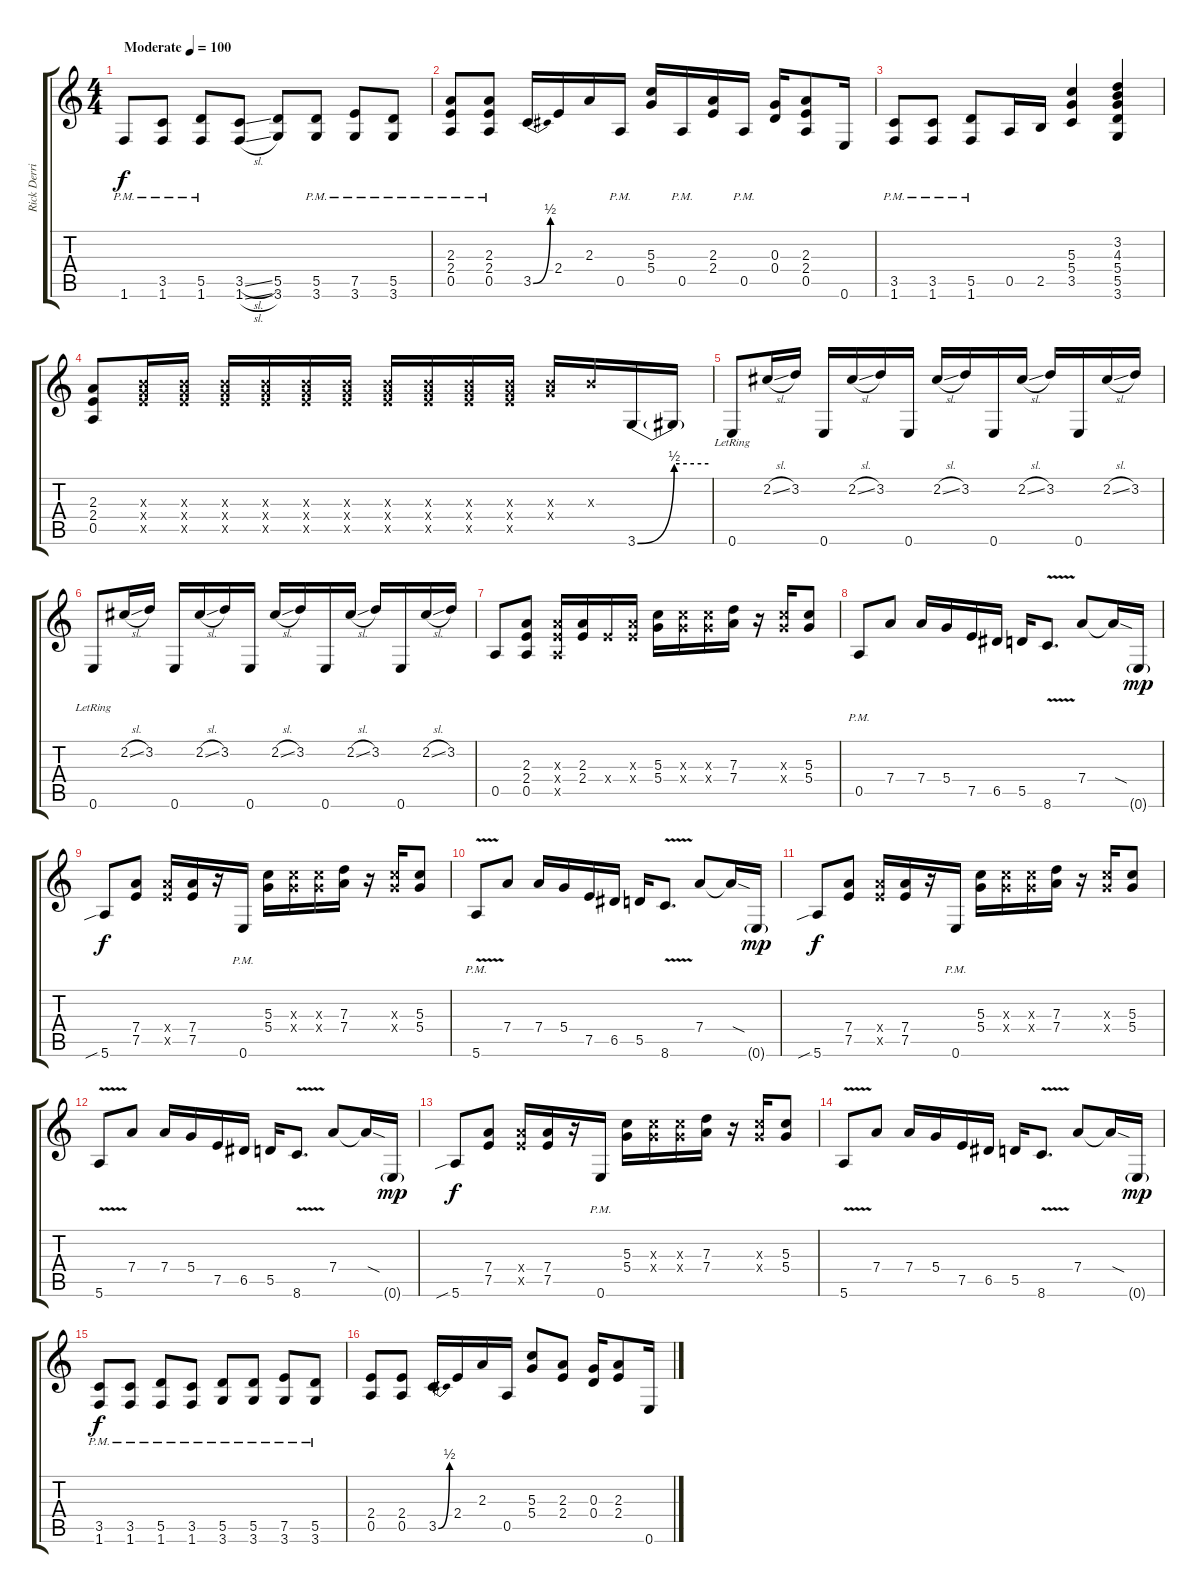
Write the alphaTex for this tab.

\track ("Rick Derringer" "Rick Derri") {instrument distortionguitar}
\staff {score tabs}
\tuning (E4 B3 G3 D3 A2 E2) {hide}
\ts (4 4)
\tempo (100 "Moderate")
\clef g2
\ks c
1.6{pm}.8{dy f instrument distortionguitar} (3.5{pm} 1.6{pm}).8 (5.5{pm} 1.6{pm}).8 (3.5{sl} 1.6{sl}).8 (5.5 3.6).8 (5.5{pm} 3.6{pm}).8 (7.5{pm} 3.6{pm}).8 (5.5{pm} 3.6{pm}).8 |
(2.3{pm} 2.4{pm} 0.5{pm}).8 (2.3{pm} 2.4{pm} 0.5{pm}).8 3.5{be (bend 0 0 60 2)}.16 2.4.16 2.3.16 0.5{pm}.16 (5.3 5.4).16 0.5{pm}.16 (2.3 2.4).16 0.5{pm}.16 (0.3 0.4).16 (2.3 2.4 0.5).8 0.6.16 |
(3.5{pm} 1.6{pm}).8 (3.5{pm} 1.6{pm}).8 (5.5{pm} 1.6{pm}).8 0.5.16 2.5.16 (5.3 5.4 3.5).4 (3.2 4.3 5.4 5.5 3.6).4 |
(2.3 2.4 0.5).8 (4.3{x} 5.4{x} 7.5{x}).16 (4.3{x} 5.4{x} 7.5{x}).16 (4.3{x} 5.4{x} 7.5{x}).16 (4.3{x} 5.4{x} 7.5{x}).16 (4.3{x} 5.4{x} 7.5{x}).16 (4.3{x} 5.4{x} 7.5{x}).16 (4.3{x} 5.4{x} 7.5{x}).16 (4.3{x} 5.4{x} 7.5{x}).16 (4.3{x} 5.4{x} 7.5{x}).16 (4.3{x} 5.4{x} 7.5{x}).16 (4.3{x} 5.4{x}).16 4.3{x}.16 3.6{be (bend 0 0 60 2)}.16 3.6{be (hold 0 2 60 2) t}.16 |
0.6{lr}.8 2.2{sl}.16 3.2.16 0.6.16 2.2{sl}.16 3.2.16 0.6.16 2.2{sl}.16 3.2.16 0.6.16 2.2{sl}.16 3.2.16 0.6.16 2.2{sl}.16 3.2.16 |
0.6{lr}.8 2.2{sl}.16 3.2.16 0.6.16 2.2{sl}.16 3.2.16 0.6.16 2.2{sl}.16 3.2.16 0.6.16 2.2{sl}.16 3.2.16 0.6.16 2.2{sl}.16 3.2.16 |
0.5.8 (2.3 2.4 0.5).8 (2.3{x} 2.4{x} 0.5{x}).16 (2.3 2.4).16 2.4{x}.16 (2.3{x} 2.4{x}).16 (5.3 5.4).16 (5.3{x} 5.4{x}).16 (5.3{x} 5.4{x}).16 (7.3 7.4).16 r.16 (5.3{x} 5.4{x}).16 (5.3 5.4).8 |
0.5{pm}.8 7.4.8 7.4.16 5.4.16 7.5.16 6.5.16 5.5.16 8.6{v}.8{d} 7.4.8 7.4{sod t}.16 0.6{g}.16{dy mp} |
5.6{sib}.8{dy f} (7.4 7.5).8 (7.4{x} 7.5{x}).16 (7.4 7.5).16 r.16 0.6{pm}.16 (5.3 5.4).16 (5.3{x} 5.4{x}).16 (5.3{x} 5.4{x}).16 (7.3 7.4).16 r.16 (5.3{x} 5.4{x}).16 (5.3 5.4).8 |
5.6{v pm}.8 7.4.8 7.4.16 5.4.16 7.5.16 6.5.16 5.5.16 8.6{v}.8{d} 7.4.8 7.4{sod t}.16 0.6{g}.16{dy mp} |
5.6{sib}.8{dy f} (7.4 7.5).8 (7.4{x} 7.5{x}).16 (7.4 7.5).16 r.16 0.6{pm}.16 (5.3 5.4).16 (5.3{x} 5.4{x}).16 (5.3{x} 5.4{x}).16 (7.3 7.4).16 r.16 (5.3{x} 5.4{x}).16 (5.3 5.4).8 |
5.6{v}.8 7.4.8 7.4.16 5.4.16 7.5.16 6.5.16 5.5.16 8.6{v}.8{d} 7.4.8 7.4{sod t}.16 0.6{g}.16{dy mp} |
5.6{sib}.8{dy f} (7.4 7.5).8 (7.4{x} 7.5{x}).16 (7.4 7.5).16 r.16 0.6{pm}.16 (5.3 5.4).16 (5.3{x} 5.4{x}).16 (5.3{x} 5.4{x}).16 (7.3 7.4).16 r.16 (5.3{x} 5.4{x}).16 (5.3 5.4).8 |
5.6{v}.8 7.4.8 7.4.16 5.4.16 7.5.16 6.5.16 5.5.16 8.6{v}.8{d} 7.4.8 7.4{sod t}.16 0.6{g}.16{dy mp} |
(3.5{pm} 1.6{pm}).8{dy f} (3.5{pm} 1.6{pm}).8 (5.5{pm} 1.6{pm}).8 (3.5{pm} 1.6{pm}).8 (5.5{pm} 3.6{pm}).8 (5.5{pm} 3.6{pm}).8 (7.5{pm} 3.6{pm}).8 (5.5{pm} 3.6{pm}).8 |
(2.4 0.5).8 (2.4 0.5).8 3.5{be (bend 0 0 60 2)}.16 2.4.16 2.3.16 0.5.16 (5.3 5.4).8 (2.3 2.4).8 (0.3 0.4).16 (2.3 2.4).8 0.6.16
